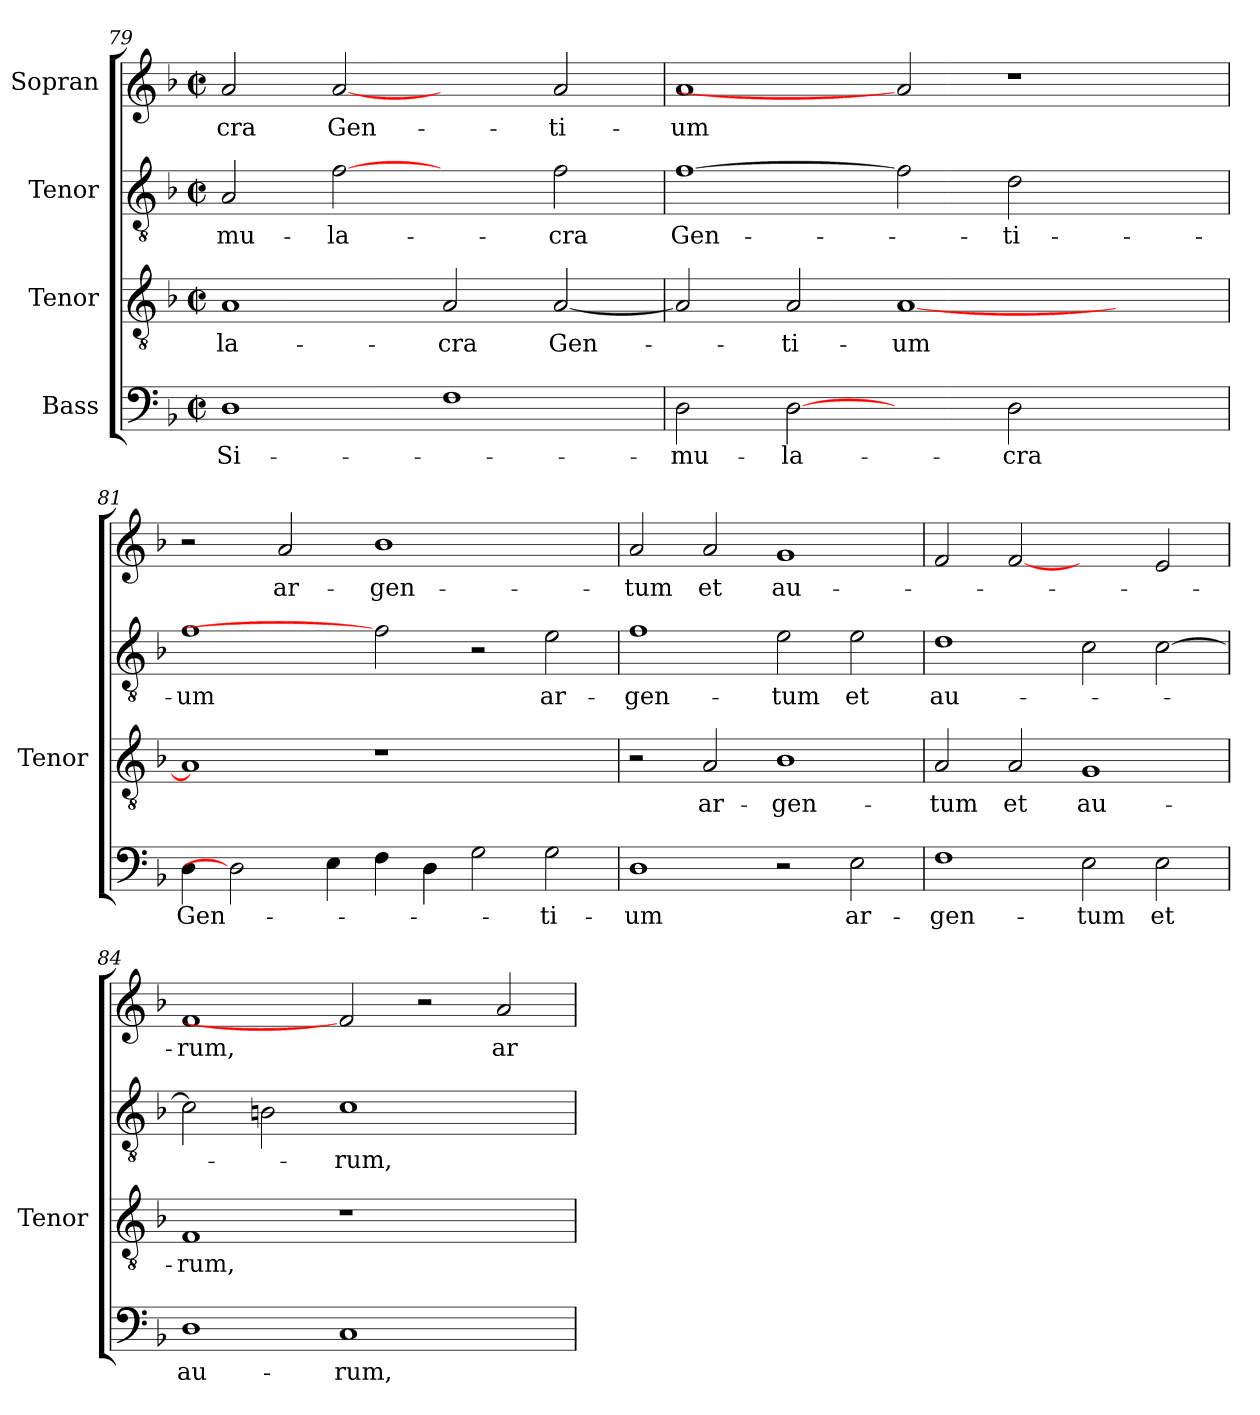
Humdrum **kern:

**kern	**text	**kern	**text	**kern	**text	**kern	**text
*part4	*part4	*part3	*part3	*part2	*part2	*part1	*part1
*staff4	*staff4	*staff3	*staff3	*staff2	*staff2	*staff1	*staff1
*I"Bass	*	*I"Tenor	*	*I"Tenor	*	*I"Sopran	*
*	*	*I'Tenor	*	*	*	*	*
*clefF4	*	*clefGv2	*	*clefGv2	*	*clefG2	*
*	*	*ITrd7c12	*	*ITrd7c12	*	*	*
*k[b-]	*	*k[b-]	*	*k[b-]	*	*k[b-]	*
*F:	*	*F:	*	*F:	*	*F:	*
*M2/2	*	*M2/2	*	*M2/2	*	*M2/2	*
*met(c|)	*	*met(c|)	*	*met(c|)	*	*met(c|)	*
=79	=79	=79	=79	=79	=79	=79	=79
!	!LO:LY:b:color=#000000	!	!	!	!	!	!
!	!	!	!LO:LY:b:color=#000000	!	!	!	!
!	!	!	!	!	!LO:LY:b:color=#000000	!	!
!	!	!	!	!	!	!	!LO:LY:b:color=#000000
1Di	Si-	1AAi	-la-	2AAi/	-mu-	2ai/	-cra
!	!	!	!	!	!LO:LY:b:color=#000000	!	!
!	!	!	!	!	!	!	!LO:LY:b:color=#000000
.	.	.	.	[2Fi	-la-	[2ai	Gen-
!	!	!	!LO:LY:b:color=#000000	!	!	!	!
1Fi	.	2AAi/	-cra	2ryy	.	2ryy	.
!	!	!	!LO:LY:b:color=#000000	!	!	!	!
!	!	!	!	!	!LO:LY:b:color=#000000	!	!
!	!	!	!	!	!	!	!LO:LY:b:color=#000000
.	.	[<2AAi/	Gen-	2Fi\	-cra	2ai/	-ti-
=80	=80	=80	=80	=80	=80	=80	=80
!	!LO:LY:b:color=#000000	!	!	!	!	!	!
!	!	!	!	!	!LO:LY:b:color=#000000	!	!
!	!	!	!	!	!	!	!LO:LY:b:color=#000000
2Di\	-mu-	2AAi/]	.	[1Fi	Gen-	1ai	-um
!	!LO:LY:b:color=#000000	!	!	!	!	!	!
!	!	!	!LO:LY:b:color=#000000	!	!	!	!
[2Di	-la-	2AAi/	-ti-	.	.	.	.
!	!	!	!LO:LY:b:color=#000000	!	!	!	!
2ryy	.	[<1AAi	-um	2Fi]	.	2ai]	.
!	!LO:LY:b:color=#000000	!	!	!	!	!	!
!	!	!	!	!	!LO:LY:b:color=#000000	!	!
2Di\	-cra	.	.	2Di\	-ti-	1r	.
2ryy	.	2ryy	.	2ryy	.	.	.
=81	=81	=81	=81	=81	=81	=81	=81
!	!LO:LY:b:color=#000000	!	!	!	!	!	!
!	!	!	!	!	!LO:LY:b:color=#000000	!	!
4Di\	Gen-	1AAi]	.	1Fi	-um	2r	.
2Di]	.	.	.	.	.	.	.
!	!	!	!	!	!	!	!LO:LY:b:color=#000000
.	.	.	.	.	.	2ai/	ar-
4Ei\	.	.	.	.	.	.	.
!	!	!	!	!	!	!	!LO:LY:b:color=#000000
4Fi\	.	1r	.	2Fi]	.	1b-i	-gen-
4Di\	.	.	.	.	.	.	.
2Gi\	.	.	.	2r	.	.	.
!	!LO:LY:b:color=#000000	!	!	!	!	!	!
!	!	!	!	!	!LO:LY:b:color=#000000	!	!
2Gi\	-ti-	2ryy	.	2Ei\	ar-	2ryy	.
=82	=82	=82	=82	=82	=82	=82	=82
!	!LO:LY:b:color=#000000	!	!	!	!	!	!
!	!	!	!	!	!LO:LY:b:color=#000000	!	!
!	!	!	!	!	!	!	!LO:LY:b:color=#000000
1Di	-um	2r	.	1Fi	-gen-	2ai/	-tum
!	!	!	!LO:LY:b:color=#000000	!	!	!	!
!	!	!	!	!	!	!	!LO:LY:b:color=#000000
.	.	2AAi/	ar-	.	.	2ai/	et
!	!	!	!LO:LY:b:color=#000000	!	!	!	!
!	!	!	!	!	!LO:LY:b:color=#000000	!	!
!	!	!	!	!	!	!	!LO:LY:b:color=#000000
2r	.	1BB-i	-gen-	2Ei\	-tum	1gi	au-
!	!LO:LY:b:color=#000000	!	!	!	!	!	!
!	!	!	!	!	!LO:LY:b:color=#000000	!	!
2Ei\	ar-	.	.	2Ei\	et	.	.
=83	=83	=83	=83	=83	=83	=83	=83
!	!LO:LY:b:color=#000000	!	!	!	!	!	!
!	!	!	!LO:LY:b:color=#000000	!	!	!	!
!	!	!	!	!	!LO:LY:b:color=#000000	!	!
1Fi	-gen-	2AAi/	-tum	1Di	au-	2fi/	.
!	!	!	!LO:LY:b:color=#000000	!	!	!	!
.	.	2AAi/	et	.	.	[2fi	.
!	!LO:LY:b:color=#000000	!	!	!	!	!	!
!	!	!	!LO:LY:b:color=#000000	!	!	!	!
2Ei\	-tum	1GGi	au-	2Ci\	.	2ryy	.
!	!LO:LY:b:color=#000000	!	!	!	!	!	!
2Ei\	et	.	.	[>2Ci\	.	2ei/	.
!!LO:LB:g=z
=84	=84	=84	=84	=84	=84	=84	=84
!	!LO:LY:b:color=#000000	!	!	!	!	!	!
!	!	!	!LO:LY:b:color=#000000	!	!	!	!
!	!	!	!	!	!	!	!LO:LY:b:color=#000000
1Di	au-	1FFi	-rum,	2Ci\]	.	1fi	-rum,
.	.	.	.	2BBni\	.	.	.
!	!LO:LY:b:color=#000000	!	!	!	!	!	!
!	!	!	!	!	!LO:LY:b:color=#000000	!	!
1Ci	-rum,	1r	.	1Ci	-rum,	2fi]	.
.	.	.	.	.	.	2r	.
!	!	!	!	!	!	!	!LO:LY:b:color=#000000
2ryy	.	2ryy	.	2ryy	.	2ai/	ar-
=	=	=	=	=	=	=	=
*-	*-	*-	*-	*-	*-	*-	*-
